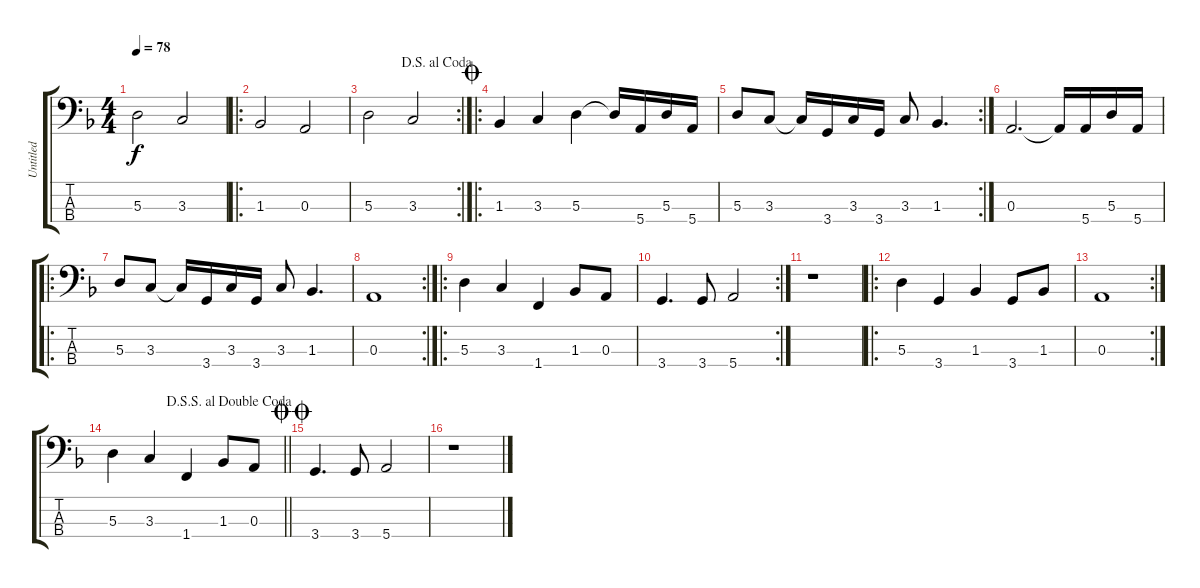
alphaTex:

\track ("Untitled" "Untitled") {instrument electricbassfinger}
\staff {score tabs}
\tuning (G2 D2 A1 E1) {hide}
\ts (4 4)
\tempo 78
\clef f4
\ks f
5.3.2{dy f} 3.3.2 |
\ro
1.3.2 0.3.2 |
\rc 2
\jump dalsegnoalcoda
5.3.2 3.3.2 |
\ro
\jump coda
1.3.4 3.3.4 5.3.4 5.3{t}.16 5.4.16 5.3.16 5.4.16 |
\rc 2
5.3.8 3.3.8 3.3{t}.16 3.4.16 3.3.16 3.4.16 3.3.8 1.3.4{d} |
0.3.2{d} 0.3{t}.16 5.4.16 5.3.16 5.4.16 |
\ro
5.3.8 3.3.8 3.3{t}.16 3.4.16 3.3.16 3.4.16 3.3.8 1.3.4{d} |
\rc 2
0.3.1 |
\ro
5.3.4 3.3.4 1.4.4 1.3.8 0.3.8 |
\rc 2
3.4.4{d} 3.4.8 5.4.2 |
r.1 |
\ro
5.3.4 3.4.4 1.3.4 3.4.8 1.3.8 |
\rc 2
0.3.1 |
\jump dalsegnosegnoaldoublecoda
\barLineRight lightlight
5.3.4 3.3.4 1.4.4 1.3.8 0.3.8 |
\jump doublecoda
3.4.4{d} 3.4.8 5.4.2 |
r.1
